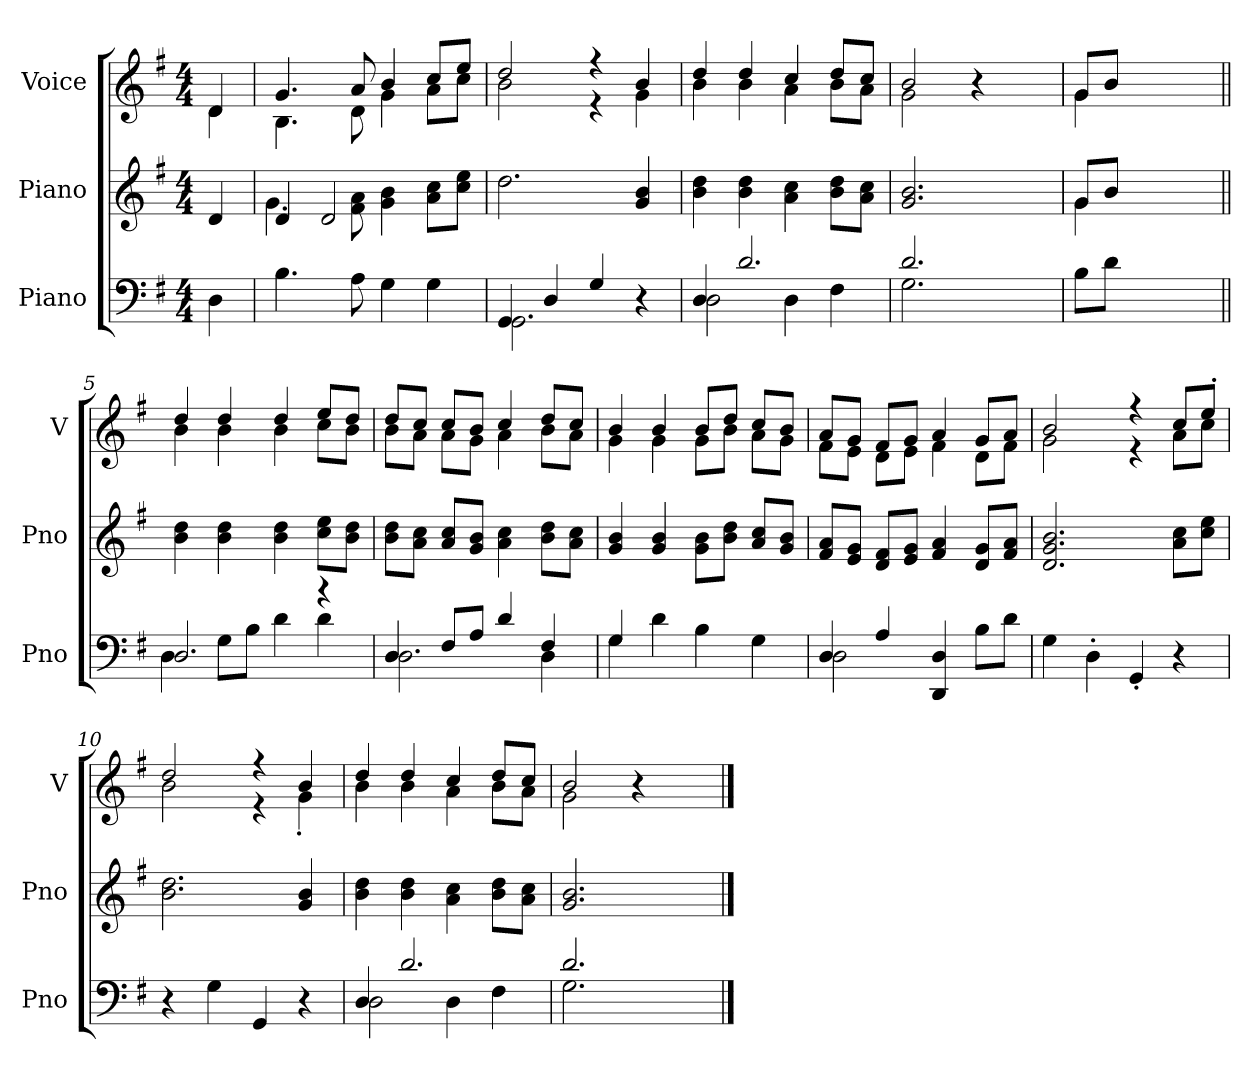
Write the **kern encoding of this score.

**kern	**kern	**kern
*part3	*part2	*part1
*staff3	*staff2	*staff1
*I"Piano	*I"Piano	*I"Voice
*I'Pno	*I'Pno	*I'V
*clefF4	*clefG2	*clefG2
*k[f#]	*k[f#]	*k[f#]
*M4/4	*M4/4	*M4/4
*MM120	*MM120	*MM120
=	=	=
*	*	*^
4D\	4d/	4d/	4d\
=1	=1	=1	=1
*	*^	*	*
4.B\	4d/	4.g\	4.g/	4.B\
.	2d/	.	.	.
8A\	.	8f#\ 8a\	8a/	8d\
4G\	.	4g\ 4b\	4b/	4g\
4G\	8a\ 8cc\L	4ryy	8cc/L	8a\L
.	8cc\ 8ee\J	.	8ee/J	8cc\J
*	*v	*v	*	*
=2	=2	=2	=2
*^	*	*	*
4GG/	2.GG\	2.dd\	2dd/	2b\
4D/	.	.	.	.
4G/	.	.	4r	4r
4r	4ryy	4g/ 4b/	4b/	4g\
=3	=3	=3	=3	=3
4D/	2D\	4b\ 4dd\	4dd/	4b\
2.d/	.	4b\ 4dd\	4dd/	4b\
.	4D\	4a\ 4cc\	4cc/	4a\
.	4F#\	8b\ 8dd\L	8dd/L	8b\L
.	.	8a\ 8cc\J	8cc/J	8a\J
=4	=4	=4	=4	=4
2.d/	2.G\	2.g/ 2.b/	2b/	2g\
.	.	.	4r	2ryy
4ryy	4ryy	4ryy	4ryy	.
*v	*v	*	*	*
=	=	=	=
*	*^	*	*
8B\L	8g/L	4g\	8g/L	4g\
8d\J	8b/J	.	8b/J	.
2.ryy	2.ryy	2.ryy	2.ryy	2.ryy
*	*v	*v	*	*
!!LO:LB:g=z	!!
=5||	=5||	=5||	=5||
*^	*	*	*
2.D/	4D\	4b\ 4dd\	4dd/	4b\
.	8G\L	4b\ 4dd\	4dd/	4b\
.	8B\J	.	.	.
.	4d\	4b\ 4dd\	4dd/	4b\
4r	4d\	8cc\ 8ee\L	8ee/L	8cc\L
.	.	8b\ 8dd\J	8dd/J	8b\J
=6	=6	=6	=6	=6
4D/	2.D\	8b\ 8dd\L	8dd/L	8b\L
.	.	8a\ 8cc\J	8cc/J	8a\J
8F#/L	.	8a/ 8cc/L	8cc/L	8a\L
8A/J	.	8g/ 8b/J	8b/J	8g\J
4d/	.	4a\ 4cc\	4cc/	4a\
4F#/	4D\	8b\ 8dd\L	8dd/L	8b\L
.	.	8a\ 8cc\J	8cc/J	8a\J
=7	=7	=7	=7	=7
4G/	4G\	4g/ 4b/	4b/	4g\
4d\	2.ryy	4g/ 4b/	4b/	4g\
4B\	.	8g\ 8b\L	8b/L	8g\L
.	.	8b\ 8dd\J	8dd/J	8b\J
4G\	.	8a/ 8cc/L	8cc/L	8a\L
.	.	8g/ 8b/J	8b/J	8g\J
=8	=8	=8	=8	=8
4D/	2D\	8f#/ 8a/L	8a/L	8f#\L
.	.	8e/ 8g/J	8g/J	8e\J
4A/	.	8d/ 8f#/L	8f#/L	8d\L
.	.	8e/ 8g/J	8g/J	8e\J
4DD/ 4D/	2ryy	4f#/ 4a/	4a/	4f#\
8B\L	.	8d/ 8g/L	8g/L	8d\L
8d\J	.	8f#/ 8a/J	8a/J	8f#\J
*v	*v	*	*	*
!!LO:LB:g=z	!!
=9	=9	=9	=9
4G\	2.d/ 2.g/ 2.b/	2b/	2g\
4D'\	.	.	.
4GG'/	.	4r	4r
4r	8a\ 8cc\L	8cc/L	8a\L
.	8cc\ 8ee\J	8ee'/J	8cc\J
=10	=10	=10	=10
4r	2.b\ 2.dd\	2dd/	2b\
4G\	.	.	.
4GG/	.	4r	4r
4r	4g/ 4b/	4b/	4g'\
=11	=11	=11	=11
*^	*	*	*
4D/	2D\	4b\ 4dd\	4dd/	4b\
2.d/	.	4b\ 4dd\	4dd/	4b\
.	4D\	4a\ 4cc\	4cc/	4a\
.	4F#\	8b\ 8dd\L	8dd/L	8b\L
.	.	8a\ 8cc\J	8cc/J	8a\J
=12	=12	=12	=12	=12
2.d/	2.G\	2.g/ 2.b/	2b/	2g\
.	.	.	4r	2ryy
4ryy	4ryy	4ryy	4ryy	.
*v	*v	*	*v	*v
==	==	==
*-	*-	*-
